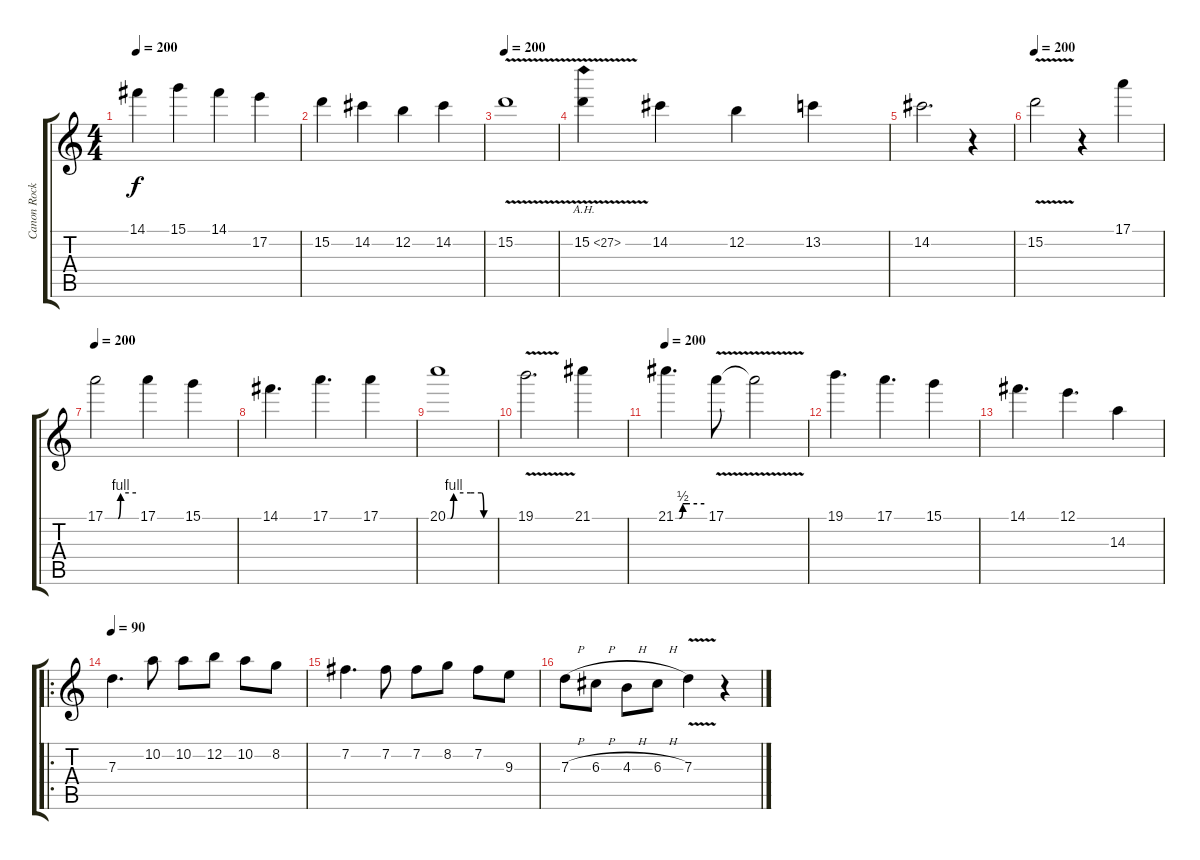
\track ("Canon Rock" "Canon Rock") {instrument distortionguitar}
\staff {score tabs}
\tuning (E4 B3 G3 D3 A2 E2) {hide}
\ts (4 4)
\tempo 200
\clef g2
\ks c
14.1.4{dy f} 15.1.4 14.1.4 17.2.4 |
15.2.4 14.2.4 12.2.4 14.2.4 |
\tempo 200
15.2{v}.1 |
15.2{ah 12 v}.4 14.2.4 12.2.4 13.2.4 |
14.2.2{d} r.4 |
\tempo 200
15.2{v}.2 r.4 17.1.4 |
\tempo 200
17.1{be (custom 0 0 25 0 30 4 60 4)}.2 17.1.4 15.1.4 |
14.1.4{d} 17.1.4{d} 17.1.4 |
20.1{be (custom 0 0 4 0 8 4 30 4 44 4 47 0 60 0)}.1 |
19.1{v}.2{d} 21.1.4 |
\tempo 200
21.1{be (custom 0 0 8 0 15 2 30 2 60 2)}.4{d} 17.1{v}.8 17.1{t}.2 |
19.1.4{d} 17.1.4{d} 15.1.4 |
14.1.4{d} 12.1.4{d} 14.3.4 |
\ro
\tempo 90
7.3.4{d} 10.2.8 10.2.8 12.2.8 10.2.8 8.2.8 |
7.2.4{d} 7.2.8 7.2.8 8.2.8 7.2.8 9.3.8 |
7.3{h}.8 6.3{h}.8 4.3{h}.8 6.3{h}.8 7.3{v}.4 r.4
